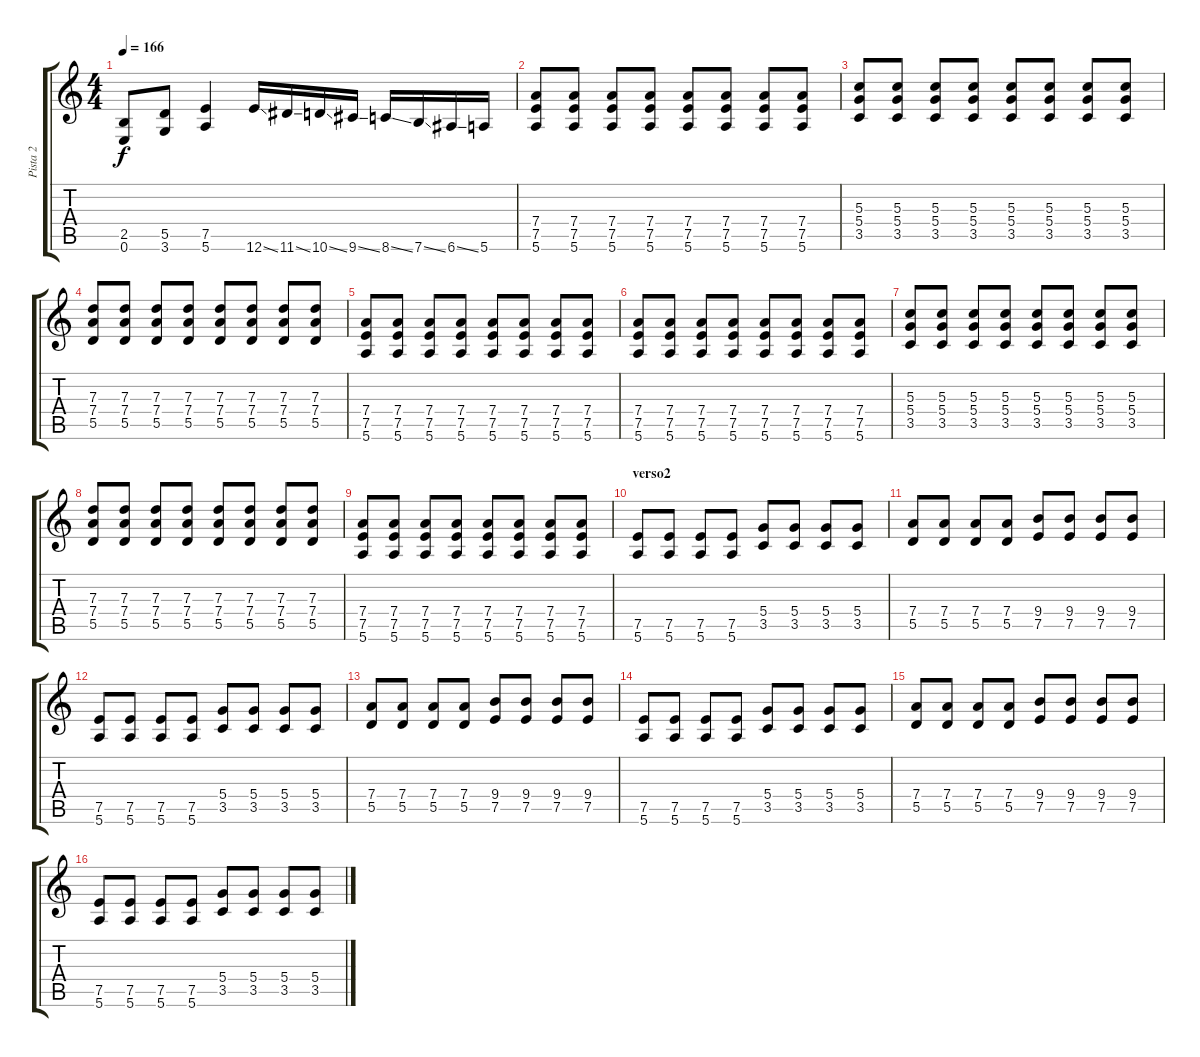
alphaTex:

\track ("Pista 2" "Pista 2") {instrument overdrivenguitar}
\staff {score tabs}
\tuning (E4 B3 G3 D3 A2 E2) {hide}
\ts (4 4)
\tempo 166
\clef g2
\ks c
(2.5 0.6).8{dy f} (5.5 3.6).8 (7.5 5.6).4 12.6{ss}.16 11.6{ss}.16 10.6{ss}.16 9.6{ss}.16 8.6{ss}.16 7.6{ss}.16 6.6{ss}.16 5.6.16 |
(7.4 7.5 5.6).8 (7.4 7.5 5.6).8 (7.4 7.5 5.6).8 (7.4 7.5 5.6).8 (7.4 7.5 5.6).8 (7.4 7.5 5.6).8 (7.4 7.5 5.6).8 (7.4 7.5 5.6).8 |
(5.3 5.4 3.5).8 (5.3 5.4 3.5).8 (5.3 5.4 3.5).8 (5.3 5.4 3.5).8 (5.3 5.4 3.5).8 (5.3 5.4 3.5).8 (5.3 5.4 3.5).8 (5.3 5.4 3.5).8 |
(7.3 7.4 5.5).8 (7.3 7.4 5.5).8 (7.3 7.4 5.5).8 (7.3 7.4 5.5).8 (7.3 7.4 5.5).8 (7.3 7.4 5.5).8 (7.3 7.4 5.5).8 (7.3 7.4 5.5).8 |
(7.4 7.5 5.6).8 (7.4 7.5 5.6).8 (7.4 7.5 5.6).8 (7.4 7.5 5.6).8 (7.4 7.5 5.6).8 (7.4 7.5 5.6).8 (7.4 7.5 5.6).8 (7.4 7.5 5.6).8 |
(7.4 7.5 5.6).8 (7.4 7.5 5.6).8 (7.4 7.5 5.6).8 (7.4 7.5 5.6).8 (7.4 7.5 5.6).8 (7.4 7.5 5.6).8 (7.4 7.5 5.6).8 (7.4 7.5 5.6).8 |
(5.3 5.4 3.5).8 (5.3 5.4 3.5).8 (5.3 5.4 3.5).8 (5.3 5.4 3.5).8 (5.3 5.4 3.5).8 (5.3 5.4 3.5).8 (5.3 5.4 3.5).8 (5.3 5.4 3.5).8 |
(7.3 7.4 5.5).8 (7.3 7.4 5.5).8 (7.3 7.4 5.5).8 (7.3 7.4 5.5).8 (7.3 7.4 5.5).8 (7.3 7.4 5.5).8 (7.3 7.4 5.5).8 (7.3 7.4 5.5).8 |
(7.4 7.5 5.6).8 (7.4 7.5 5.6).8 (7.4 7.5 5.6).8 (7.4 7.5 5.6).8 (7.4 7.5 5.6).8 (7.4 7.5 5.6).8 (7.4 7.5 5.6).8 (7.4 7.5 5.6).8 |
\section ("" "verso2")
(7.5 5.6).8 (7.5 5.6).8 (7.5 5.6).8 (7.5 5.6).8 (5.4 3.5).8 (5.4 3.5).8 (5.4 3.5).8 (5.4 3.5).8 |
(7.4 5.5).8 (7.4 5.5).8 (7.4 5.5).8 (7.4 5.5).8 (9.4 7.5).8 (9.4 7.5).8 (9.4 7.5).8 (9.4 7.5).8 |
(7.5 5.6).8 (7.5 5.6).8 (7.5 5.6).8 (7.5 5.6).8 (5.4 3.5).8 (5.4 3.5).8 (5.4 3.5).8 (5.4 3.5).8 |
(7.4 5.5).8 (7.4 5.5).8 (7.4 5.5).8 (7.4 5.5).8 (9.4 7.5).8 (9.4 7.5).8 (9.4 7.5).8 (9.4 7.5).8 |
(7.5 5.6).8 (7.5 5.6).8 (7.5 5.6).8 (7.5 5.6).8 (5.4 3.5).8 (5.4 3.5).8 (5.4 3.5).8 (5.4 3.5).8 |
(7.4 5.5).8 (7.4 5.5).8 (7.4 5.5).8 (7.4 5.5).8 (9.4 7.5).8 (9.4 7.5).8 (9.4 7.5).8 (9.4 7.5).8 |
(7.5 5.6).8 (7.5 5.6).8 (7.5 5.6).8 (7.5 5.6).8 (5.4 3.5).8 (5.4 3.5).8 (5.4 3.5).8 (5.4 3.5).8
